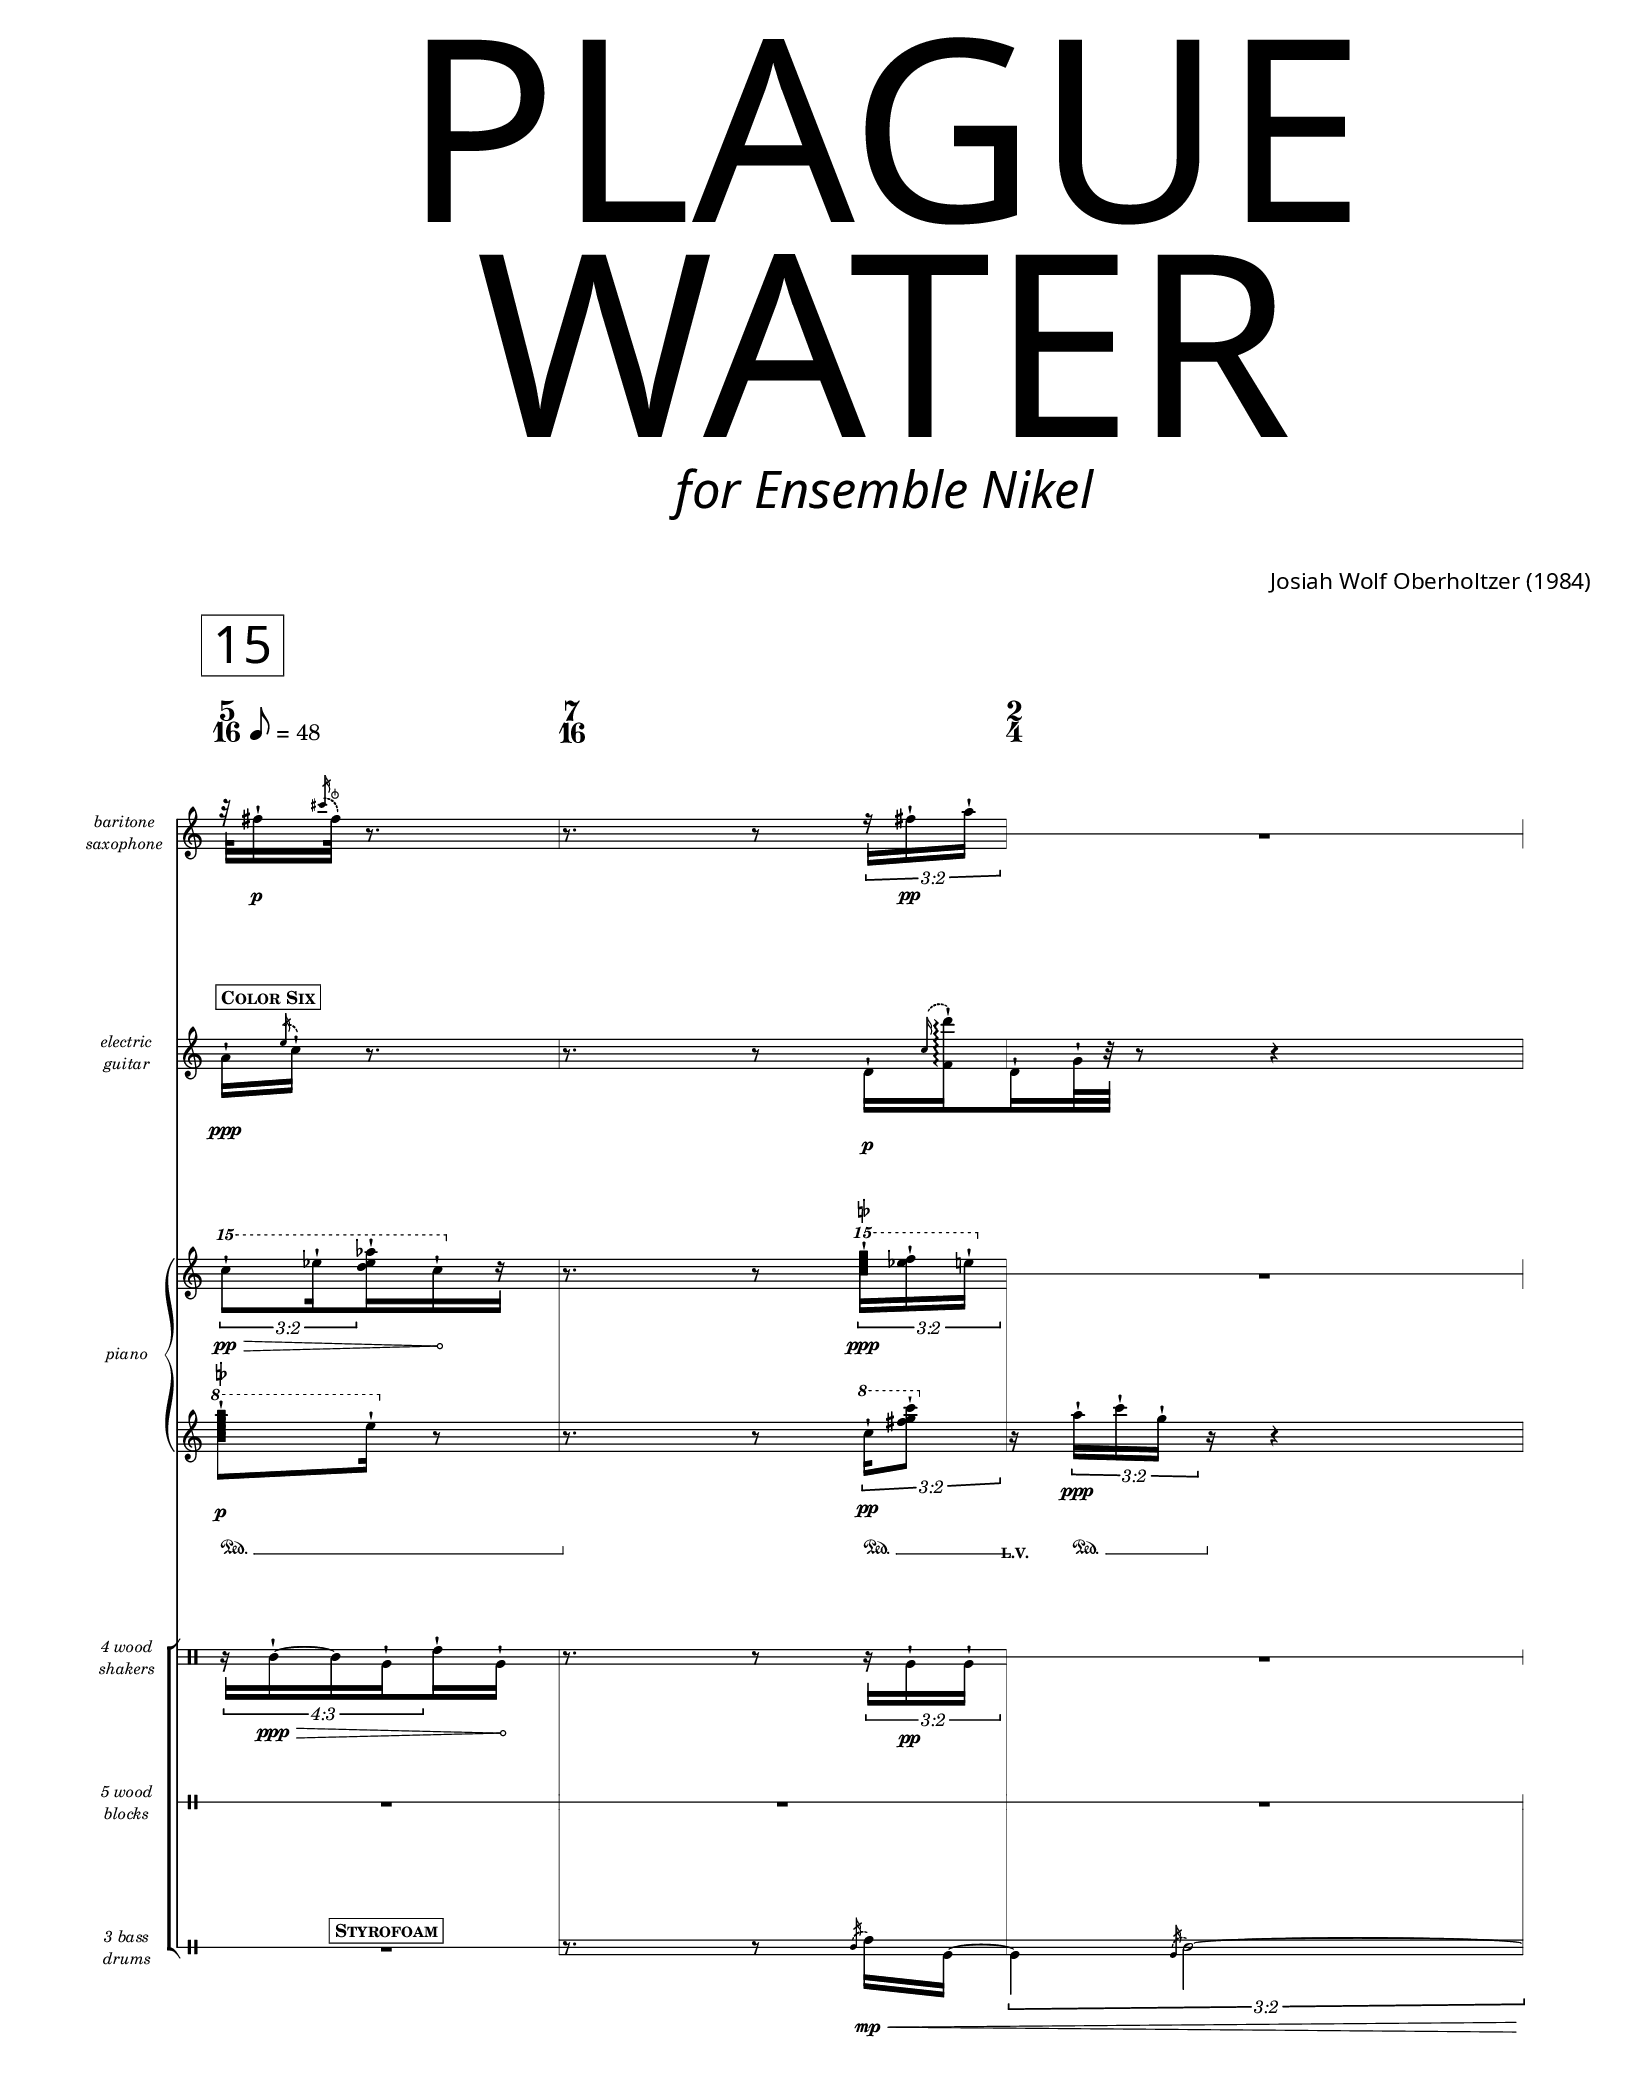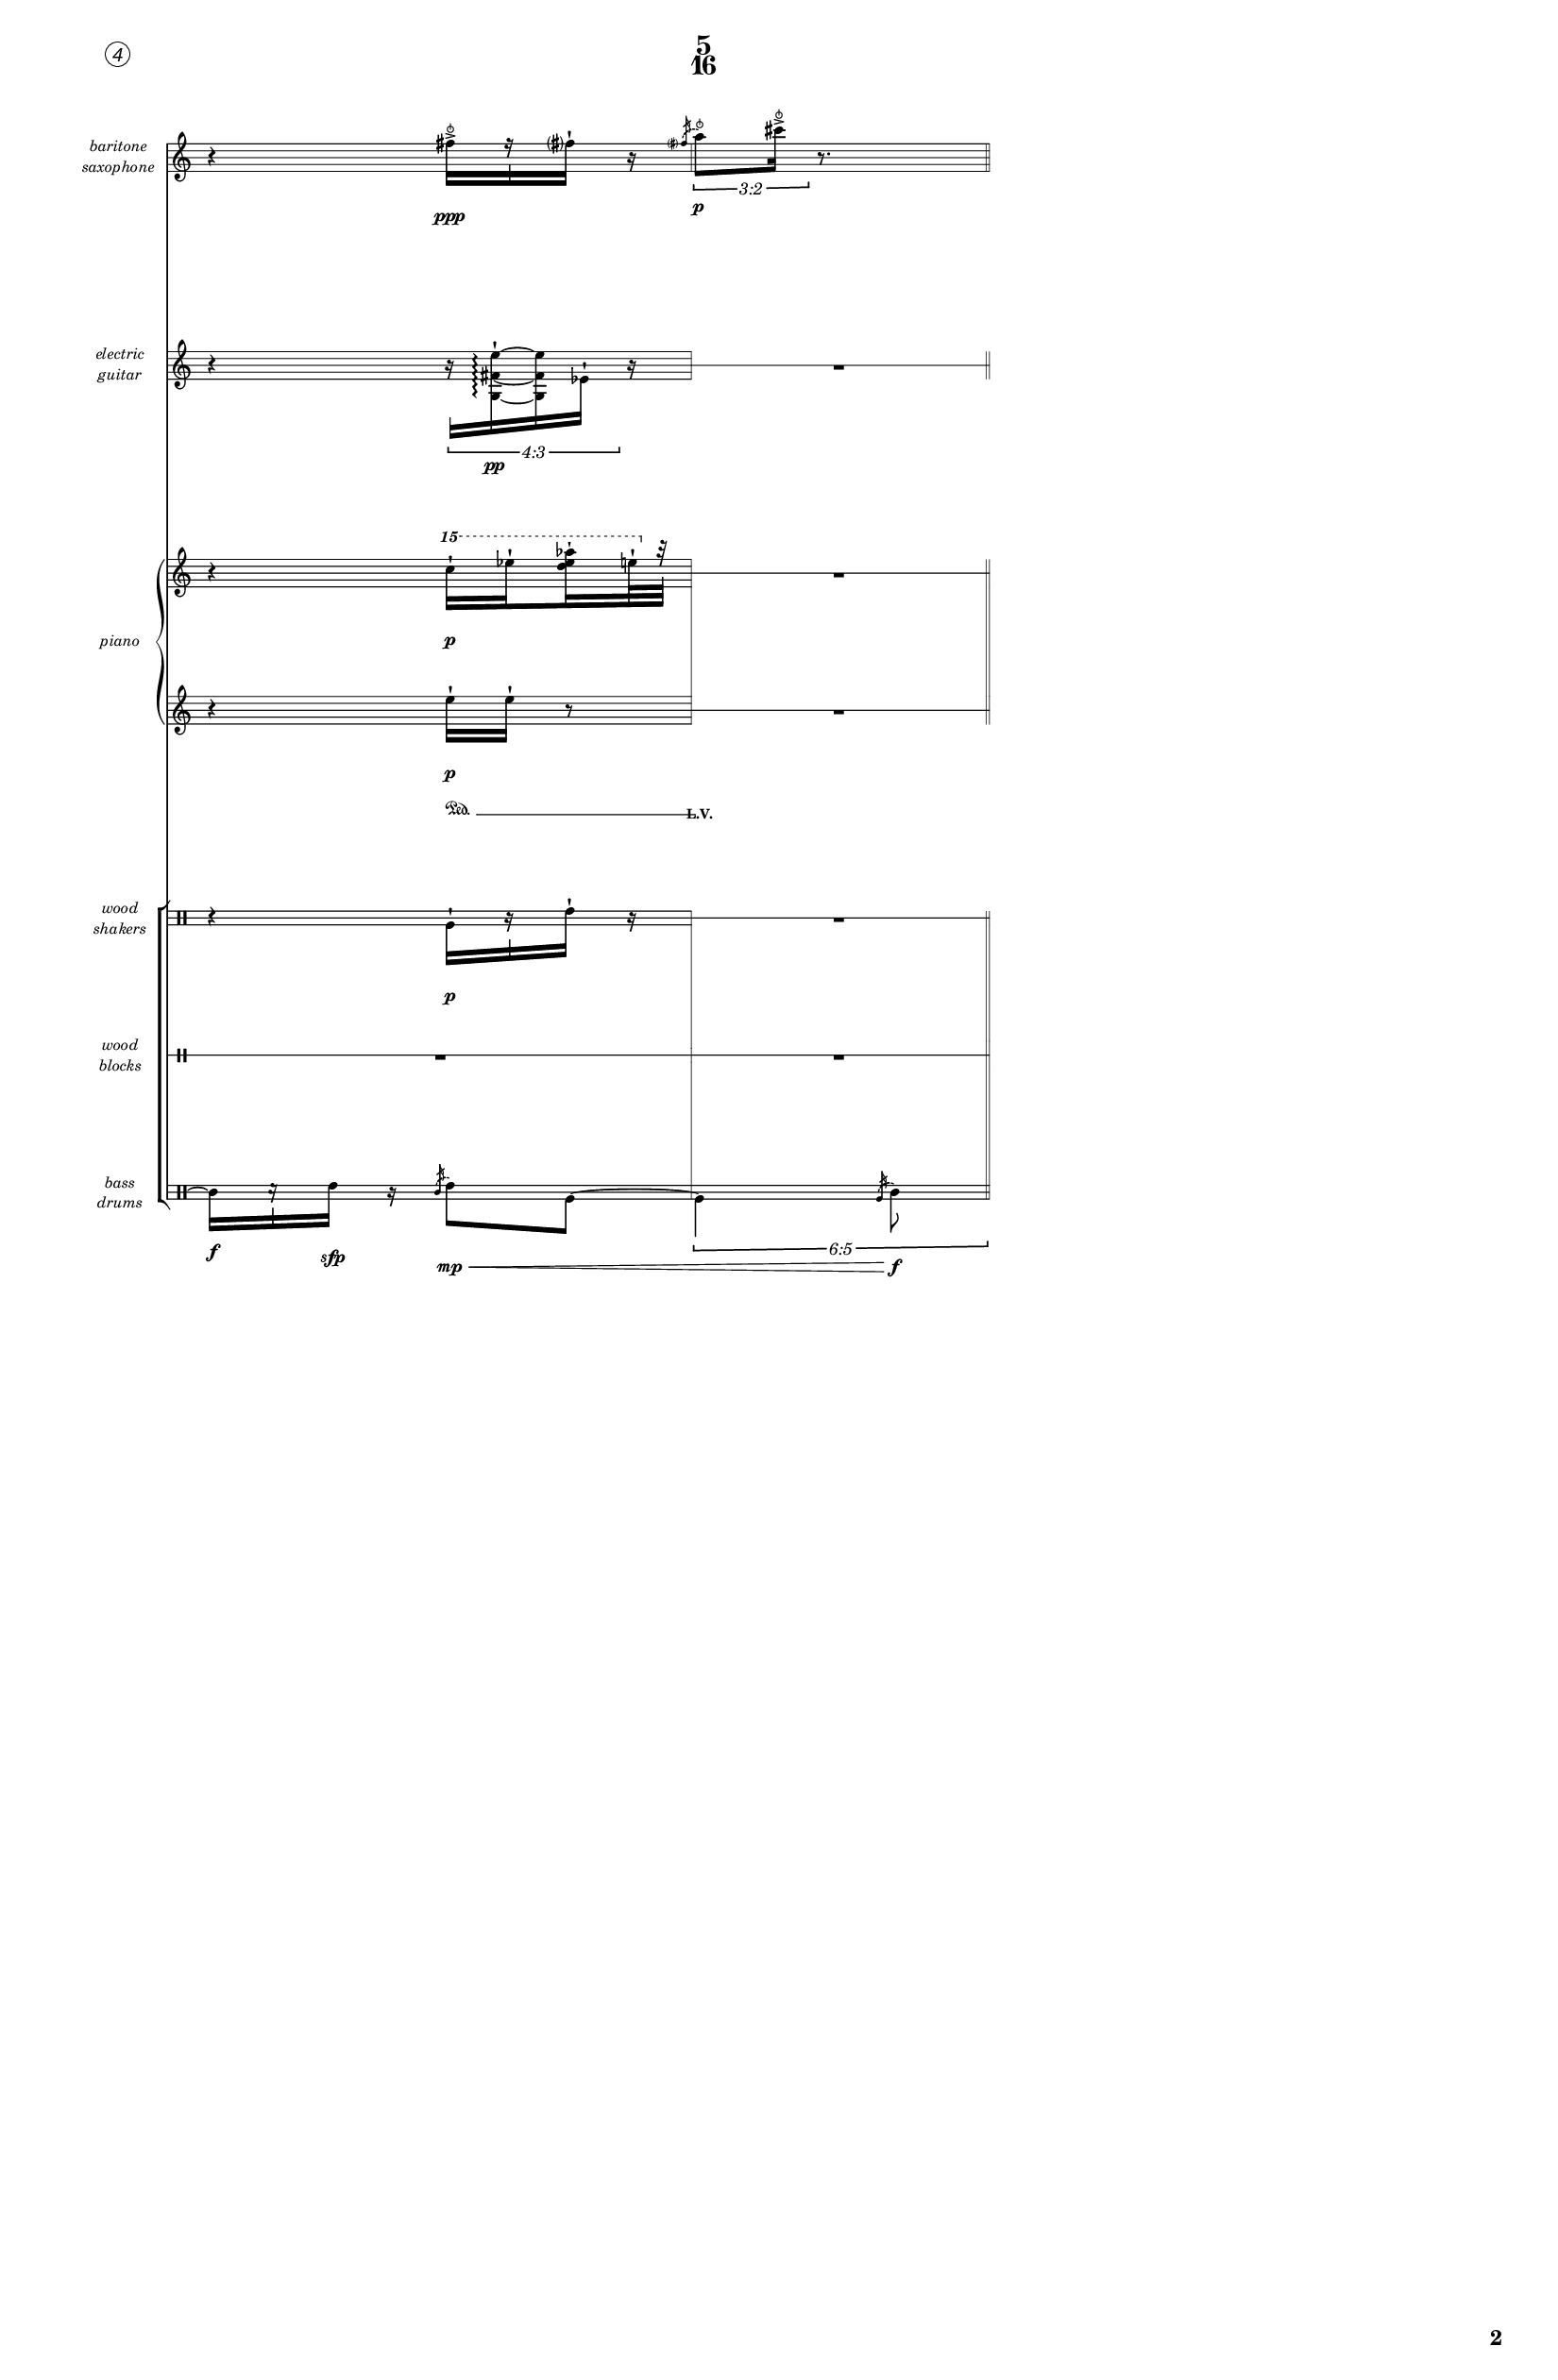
\version "2.19.2"
\language "english"

#(ly:set-option 'relative-includes #t)

\include "../../stylesheets/plague-water-header.ily"
\include "../../stylesheets/plague-water-layout.ily"
\include "../../stylesheets/plague-water-paper.ily"
\include "../../stylesheets/plague-water-parts.ily"

\score {
	\context Score = "Plague Water Score" \with {
		\override HorizontalBracket #'color = #red
	} <<
		\tag score.saxophone.guitar.piano.percussion
		\context TimeSignatureContext = "TimeSignatureContext" {
			{
				\mark \markup { \override #'(box-padding . 0.5) \box 15 }
				\tempo 8=48
				\time 5/16
				s1 * 5/16
			}
			{
				\time 7/16
				s1 * 7/16
			}
			{
				\time 2/4
				s1 * 1/2
			}
			{
				s1 * 1/2
			}
			{
				\time 5/16
				s1 * 5/16
			}
		}
		\tag score.saxophone
		\context SaxophoneStaffGroup = "Saxophone Staff Group" <<
			\context SaxophoneStaff = "Saxophone Staff" {
				\clef "treble"
				\transpose ef, c'
				\context Voice = "Saxophone Voice" {
					{
						{
							\set stemLeftBeamCount = 0
							\set stemRightBeamCount = 3
							r32 [
							\set stemLeftBeamCount = 2
							\set stemRightBeamCount = 2
							\afterGrace
							a16 -\staccatissimo \p
							{
								\override Flag #'stroke-style = #"grace"
								\override Stem #'length = #8
								e'16 \(
								\revert Flag #'stroke-style
								\revert Stem #'length
							}
							\set stemLeftBeamCount = 3
							\set stemRightBeamCount = 0
							a32 -\snappizzicato ] \)
						}
					}
					{
						{
							r8.
						}
						{
							r8.
							r8
						}
					}
					{
						\times 2/3 {
							\set stemLeftBeamCount = 0
							\set stemRightBeamCount = 2
							r16 [
							\set stemLeftBeamCount = 2
							\set stemRightBeamCount = 2
							a16 -\staccatissimo \pp
							\set stemLeftBeamCount = 2
							\set stemRightBeamCount = 0
							c'16 -\staccatissimo ]
						}
					}
					{
						{
							\stopStaff
							\once \override Staff.StaffSymbol.line-count = 1
							\startStaff
							R1 * 1/2
							\stopStaff
							\startStaff
						}
						{
							r4
						}
					}
					{
						{
							\set stemLeftBeamCount = 0
							\set stemRightBeamCount = 2
							a16 -\accent -\snappizzicato \ppp [
							\set stemLeftBeamCount = 2
							\set stemRightBeamCount = 2
							r16
							\set stemLeftBeamCount = 2
							\set stemRightBeamCount = 0
							a16 -\staccatissimo ]
						}
					}
					{
						{
							\afterGrace
							r16
							{
								\override Flag #'stroke-style = #"grace"
								\override Stem #'length = #8
								a16 \(
								\revert Flag #'stroke-style
								\revert Stem #'length
							}
						}
					}
					{
						\times 2/3 {
							\set stemLeftBeamCount = 0
							\set stemRightBeamCount = 1
							c'8 -\snappizzicato \p \) [
							\set stemLeftBeamCount = 2
							\set stemRightBeamCount = 0
							e'16 -\accent -\snappizzicato ]
						}
					}
					{
						{
							r8.
						}
					}
				}
			}
		>>
		\tag score.guitar
		\context GuitarStaffGroup = "Guitar Staff Group" <<
			\context GuitarStaff = "Guitar Staff" {
				\clef "treble"
				\transpose c c'
				\context Voice = "Guitar Voice" {
					{
						{
							\set stemLeftBeamCount = 0
							\set stemRightBeamCount = 2
							\afterGrace
							a16 -\staccatissimo \ppp [
								^ \markup {
									\box
										\pad-around
											#0.5
											\large
												\bold
													\caps
														"Color Six"
									}
							{
								\override Flag #'stroke-style = #"grace"
								\override Stem #'length = #8
								e'16 \(
								\revert Flag #'stroke-style
								\revert Stem #'length
							}
							\set stemLeftBeamCount = 2
							\set stemRightBeamCount = 0
							<c'>16 -\staccatissimo ] \)
						}
					}
					{
						{
							r8.
						}
						{
							r8.
							r8
						}
					}
					{
						{
							\set stemLeftBeamCount = 0
							\set stemRightBeamCount = 2
							\afterGrace
							<d>16 -\staccatissimo \p [
							{
								c'16 \(
							}
							\set stemLeftBeamCount = 2
							\set stemRightBeamCount = 1
							<f d''>16 -\staccatissimo \arpeggio \)
						}
						{
							\set stemLeftBeamCount = 1
							\set stemRightBeamCount = 2
							<d>16 -\staccatissimo
							\set stemLeftBeamCount = 2
							\set stemRightBeamCount = 3
							<g>32 -\staccatissimo
							\set stemLeftBeamCount = 3
							\set stemRightBeamCount = 0
							r32 ]
						}
					}
					{
						{
							r8
							r4
						}
						{
							r4
						}
					}
					{
						\tweak #'text #tuplet-number::calc-fraction-text
						\times 3/4 {
							\set stemLeftBeamCount = 0
							\set stemRightBeamCount = 2
							r16 [
							\set stemLeftBeamCount = 2
							\set stemRightBeamCount = 2
							<g, fs e'>16 -\staccatissimo \arpeggio \pp ~
							\set stemLeftBeamCount = 2
							\set stemRightBeamCount = 2
							<g, fs e'>16
							\set stemLeftBeamCount = 2
							\set stemRightBeamCount = 0
							<ef>16 -\staccatissimo ]
						}
					}
					{
						{
							r16
						}
						{
							\stopStaff
							\once \override Staff.StaffSymbol.line-count = 1
							\startStaff
							R1 * 5/16
							\stopStaff
							\startStaff
						}
					}
				}
			}
		>>
		\tag score.piano
		\context PianoStaffGroup = "Piano Staff Group" <<
			\context PianoUpperStaff = "Piano Upper Staff" {
				\context Voice = "Piano RH Voice" {
					{
						\times 2/3 {
							\override Hairpin #'circled-tip = ##t
							\set stemLeftBeamCount = 0
							\set stemRightBeamCount = 1
							\ottava #2
							\clef treble
							c''''8 -\staccatissimo [ \> \pp
							\set stemLeftBeamCount = 2
							\set stemRightBeamCount = 1
							<ef''''>16 -\staccatissimo
						}
						{
							\set stemLeftBeamCount = 1
							\set stemRightBeamCount = 2
							<d'''' ef'''' af''''>16 -\staccatissimo
							\set stemLeftBeamCount = 2
							\set stemRightBeamCount = 2
							c''''16 -\staccatissimo \!
							\ottava #0
							\revert Hairpin #'circled-tip
							\set stemLeftBeamCount = 2
							\set stemRightBeamCount = 0
							r16 ]
						}
					}
					{
						{
							r8.
							r8
						}
					}
					{
						\times 2/3 {
							\once \override Accidental.stencil = ##f
							\once \override AccidentalCautionary.stencil = ##f
							\once \override Arpeggio.X-offset = #-2
							\once \override NoteHead.stencil = #ly:text-interface::print
							\once \override NoteHead.text = \markup {
								\filled-box #'(-0.6 . 0.6) #'(-0.7 . 0.7) #0.25
							}
							\set stemLeftBeamCount = 0
							\set stemRightBeamCount = 2
							\ottava #2
							<c'''' e'''' g''''>16 -\staccatissimo \ppp [
								^ \markup {
									\center-align
										\concat
											{
												\natural
												\flat
											}
									}
							\set stemLeftBeamCount = 2
							\set stemRightBeamCount = 2
							<ef'''' f''''>16 -\staccatissimo
							\set stemLeftBeamCount = 2
							\set stemRightBeamCount = 0
							e''''16 -\staccatissimo ]
							\ottava #0
						}
					}
					{
						{
							\stopStaff
							\once \override Staff.StaffSymbol.line-count = 1
							\startStaff
							R1 * 1/2
							\stopStaff
							\startStaff
						}
						{
							r4
						}
					}
					{
						{
							\set stemLeftBeamCount = 0
							\set stemRightBeamCount = 2
							\ottava #2
							c''''16 -\staccatissimo \p [
							\set stemLeftBeamCount = 2
							\set stemRightBeamCount = 1
							<ef''''>16 -\staccatissimo
						}
						{
							\set stemLeftBeamCount = 1
							\set stemRightBeamCount = 2
							<d'''' ef'''' af''''>16 -\staccatissimo
							\set stemLeftBeamCount = 2
							\set stemRightBeamCount = 3
							e''''32 -\staccatissimo
							\ottava #0
							\set stemLeftBeamCount = 3
							\set stemRightBeamCount = 0
							r32 ]
						}
					}
					{
						{
							\stopStaff
							\once \override Staff.StaffSymbol.line-count = 1
							\startStaff
							R1 * 5/16
							\stopStaff
							\startStaff
						}
					}
				}
			}
			\context PianoLowerStaff = "Piano Lower Staff" {
				\context Voice = "Piano LH Voice" {
					{
						{
							\once \override Accidental.stencil = ##f
							\once \override AccidentalCautionary.stencil = ##f
							\once \override Arpeggio.X-offset = #-2
							\once \override NoteHead.stencil = #ly:text-interface::print
							\once \override NoteHead.text = \markup {
								\filled-box #'(-0.6 . 0.6) #'(-0.7 . 0.7) #0.25
							}
							\set stemLeftBeamCount = 0
							\set stemRightBeamCount = 1
							\ottava #1
							\clef treble
							<b'' d''' f''' a'''>8 -\staccatissimo \p [
								^ \markup {
									\center-align
										\concat
											{
												\natural
												\flat
											}
									}
							\set stemLeftBeamCount = 2
							\set stemRightBeamCount = 0
							e'''16 -\staccatissimo ]
							\ottava #0
						}
					}
					{
						{
							r8
						}
						{
							r8.
							r8
						}
					}
					{
						\times 2/3 {
							\set stemLeftBeamCount = 0
							\set stemRightBeamCount = 2
							\ottava #1
							<c'''>16 -\staccatissimo \pp [
							\set stemLeftBeamCount = 1
							\set stemRightBeamCount = 0
							<fs''' g''' c''''>8 -\staccatissimo ]
							\ottava #0
						}
					}
					{
						{
							r16
						}
					}
					{
						\times 2/3 {
							\set stemLeftBeamCount = 0
							\set stemRightBeamCount = 2
							a''16 -\staccatissimo \ppp [
							\set stemLeftBeamCount = 2
							\set stemRightBeamCount = 2
							c'''16 -\staccatissimo
							\set stemLeftBeamCount = 2
							\set stemRightBeamCount = 0
							<g''>16 -\staccatissimo ]
						}
					}
					{
						{
							r16
							r4
						}
						{
							r4
						}
					}
					{
						{
							\set stemLeftBeamCount = 0
							\set stemRightBeamCount = 2
							e''16 -\staccatissimo \p [
							\set stemLeftBeamCount = 2
							\set stemRightBeamCount = 0
							e''16 -\staccatissimo ]
						}
					}
					{
						{
							r8
						}
						{
							\stopStaff
							\once \override Staff.StaffSymbol.line-count = 1
							\startStaff
							R1 * 5/16
							\stopStaff
							\startStaff
						}
					}
				}
			}
			\context Dynamics = "Piano Pedals" {
				{
					{
						s1 * 1/8 \sustainOn
					}
					{
						s1 * 3/16
						<> \sustainOff
					}
				}
				{
					{
						r8.
						r8
					}
				}
				{
					{
						\once \override PianoPedalBracket.edge-height = #'(1 . 0)
						s1 * 1/8 \sustainOn
						<> \sustainOff
						\LV
					}
				}
				{
					{
						r16
					}
				}
				{
					{
						s1 * 1/8 \sustainOn
						<> \sustainOff
					}
				}
				{
					{
						r16
						r4
					}
					{
						r4
					}
				}
				{
					{
						\once \override PianoPedalBracket.edge-height = #'(1 . 0)
						s1 * 1/8 \sustainOn
					}
					{
						s1 * 1/8
						<> \sustainOff
						\LV
					}
				}
				{
					{
						R1 * 5/16
					}
				}
			}
		>>
		\tag score.percussion
		\context PercussionStaffGroup = "Percussion Staff Group" <<
			\context PercussionShakerStaff = "Percussion Shaker Staff" {
				\clef "percussion"
				\context Voice = "Percussion Shaker Voice" {
					{
						\tweak #'text #tuplet-number::calc-fraction-text
						\times 3/4 {
							\set stemLeftBeamCount = 0
							\set stemRightBeamCount = 2
							r16 [
							\override Hairpin #'circled-tip = ##t
							\set stemLeftBeamCount = 2
							\set stemRightBeamCount = 2
							c'16 -\staccatissimo ~ \> \ppp
							\set stemLeftBeamCount = 2
							\set stemRightBeamCount = 2
							c'16
							\set stemLeftBeamCount = 2
							\set stemRightBeamCount = 1
							a16 -\staccatissimo
						}
						{
							\set stemLeftBeamCount = 1
							\set stemRightBeamCount = 2
							e'16 -\staccatissimo
							\set stemLeftBeamCount = 2
							\set stemRightBeamCount = 0
							a16 -\staccatissimo ] \!
							\revert Hairpin #'circled-tip
						}
					}
					{
						{
							r8.
							r8
						}
					}
					{
						\times 2/3 {
							\set stemLeftBeamCount = 0
							\set stemRightBeamCount = 2
							r16 [
							\set stemLeftBeamCount = 2
							\set stemRightBeamCount = 2
							a16 -\staccatissimo \pp
							\set stemLeftBeamCount = 2
							\set stemRightBeamCount = 0
							a16 -\staccatissimo ]
						}
					}
					{
						{
							\stopStaff
							\once \override Staff.StaffSymbol.line-count = 1
							\startStaff
							R1 * 1/2
							\stopStaff
							\startStaff
						}
						{
							r4
						}
					}
					{
						{
							\set stemLeftBeamCount = 0
							\set stemRightBeamCount = 2
							a16 -\staccatissimo \p [
							\set stemLeftBeamCount = 2
							\set stemRightBeamCount = 2
							r16
							\set stemLeftBeamCount = 2
							\set stemRightBeamCount = 0
							e'16 -\staccatissimo ]
						}
					}
					{
						{
							r16
						}
						{
							\stopStaff
							\once \override Staff.StaffSymbol.line-count = 1
							\startStaff
							R1 * 5/16
							\stopStaff
							\startStaff
						}
					}
				}
			}
			\context PercussionWoodblockStaff = "Percussion Woodblock Staff" {
				\clef "percussion"
				\context Voice = "Percussion Woodblock Voice" {
					{
						{
							\stopStaff
							\once \override Staff.StaffSymbol.line-count = 1
							\startStaff
							R1 * 5/16
						}
						{
							R1 * 7/16
						}
						{
							R1 * 1/2
						}
						{
							R1 * 1/2
						}
						{
							R1 * 5/16
							\stopStaff
							\startStaff
						}
					}
				}
			}
			\context PercussionDrumStaff = "Percussion Drum Staff" {
				\clef "percussion"
				\context Voice = "Percussion Drum Voice" {
					{
						{
							\stopStaff
							\once \override Staff.StaffSymbol.line-count = 1
							\startStaff
							R1 * 5/16
								^ \markup {
									\box
										\pad-around
											#0.5
											\large
												\bold
													\caps
														Styrofoam
									}
							\stopStaff
							\startStaff
						}
						{
							r8.
							\afterGrace
							r8
							{
								\override Flag #'stroke-style = #"grace"
								\override Stem #'length = #8
								c'16 \(
								\revert Flag #'stroke-style
								\revert Stem #'length
							}
						}
					}
					{
						{
							\set stemLeftBeamCount = 0
							\set stemRightBeamCount = 2
							e'16 \) [ \< \mp
							\set stemLeftBeamCount = 2
							\set stemRightBeamCount = -1
							a16 ~ ]
						}
						\times 2/3 {
							\afterGrace
							a4
							{
								\override Flag #'stroke-style = #"grace"
								\override Stem #'length = #8
								a16 \(
								\revert Flag #'stroke-style
								\revert Stem #'length
							}
							c'2 ~ \)
						}
						{
							\set stemLeftBeamCount = -1
							\set stemRightBeamCount = 2
							c'16 \f [
							\set stemLeftBeamCount = 2
							\set stemRightBeamCount = 2
							r16
							\set stemLeftBeamCount = 2
							\set stemRightBeamCount = 0
							e'16 \sfp ]
						}
					}
					{
						{
							\afterGrace
							r16
							{
								\override Flag #'stroke-style = #"grace"
								\override Stem #'length = #8
								c'16 \(
								\revert Flag #'stroke-style
								\revert Stem #'length
							}
						}
					}
					{
						{
							\set stemLeftBeamCount = 0
							\set stemRightBeamCount = 1
							e'8 \) [ \< \mp
							\set stemLeftBeamCount = 1
							\set stemRightBeamCount = -1
							a8 ~ ]
						}
						\tweak #'text #tuplet-number::calc-fraction-text
						\times 5/6 {
							\afterGrace
							a4
							{
								\override Flag #'stroke-style = #"grace"
								\override Stem #'length = #8
								a16 \(
								\revert Flag #'stroke-style
								\revert Stem #'length
							}
							\set stemLeftBeamCount = 1
							\set stemRightBeamCount = 0
							c'8 \f \)
							\bar "||"
						}
					}
				}
			}
		>>
	>>
}